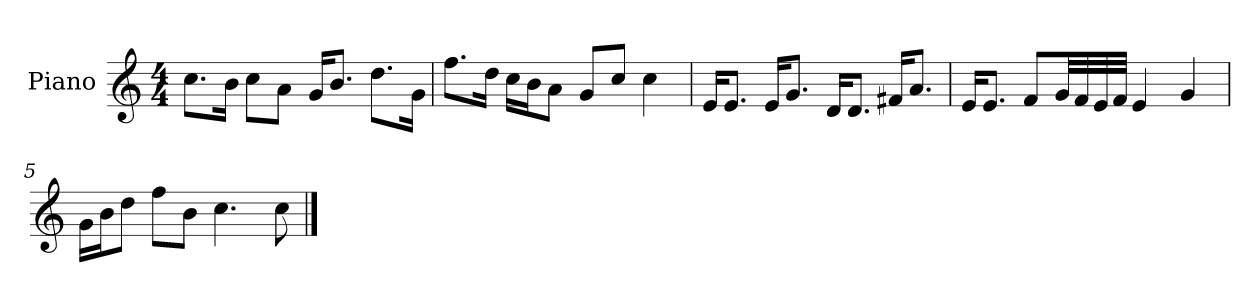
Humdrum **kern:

**kern
*part1
*staff1
*I"Piano
*I'P-no
*clefG2
*k[]
*M4/4
*MM90
=1
8.cc\L
16b\Jk
8cc\L
8a\J
16g/KL
8.b/J
8.dd\L
16g\Jk
=2
8.ff\L
16dd\Jk
16cc\LL
16b\J
8a\J
8g/L
8cc/J
4cc\
=3
16e/KL
8.e/J
16e/KL
8.g/J
16d/KL
8.d/J
16f#X/KL
8.a/J
=4
16e/KL
8.e/J
8f/L
32g/LL
32f/
32e/
32f/JJJ
4e/
4g/
!!LO:LB:g=z
=5
16g\LL
16b\J
8dd\J
8ff\L
8b\J
4.cc\
8cc\
==
*-
